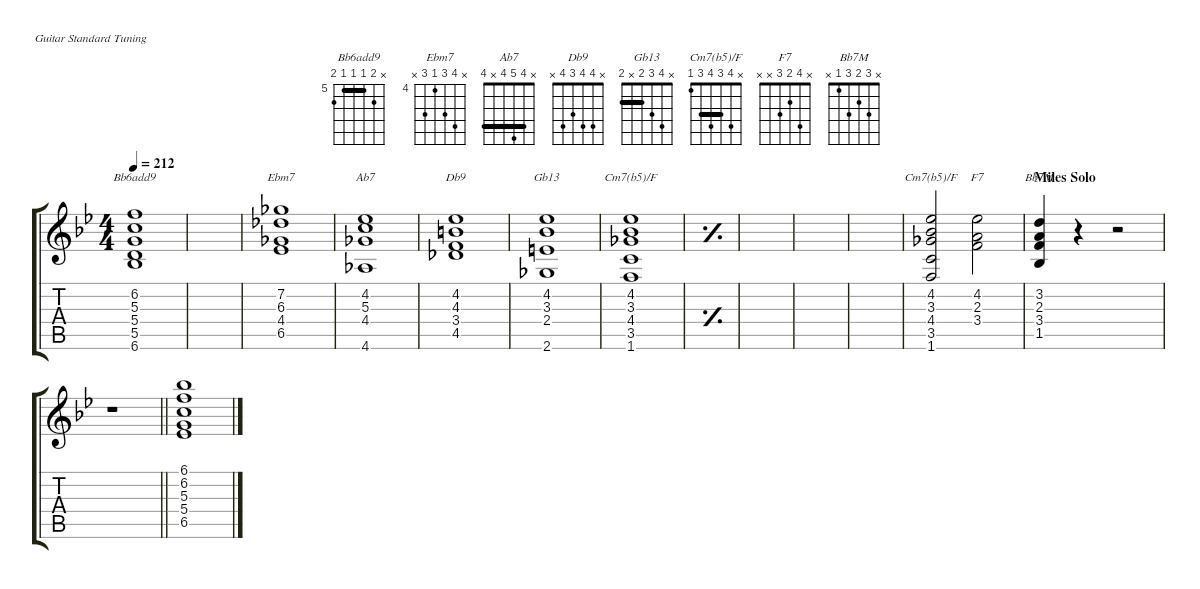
\defaultSystemsLayout 4
\hideDynamics
\bracketExtendMode groupsimilarinstruments
\singleTrackTrackNamePolicy hidden
\multiTrackTrackNamePolicy allsystems
\firstSystemTrackNameMode fullname
\otherSystemsTrackNameMode fullname
\firstSystemTrackNameOrientation horizontal
\otherSystemsTrackNameOrientation horizontal
\defaultBarNumberDisplay Hide
\track ("chords" "N-Gt") {instrument acousticguitarnylon}
\staff {score tabs}
\tuning (E4 B3 G3 D3 A2 E2)
\chord ("Bb6add9" x 6 5 5 5 6) {firstfret 5 barre (5 5)}
\chord ("Ebm7" x 7 6 4 6 x) {firstfret 4}
\chord ("Ab7" x 4 5 4 x 4) {barre (4 4)}
\chord ("Db9" x 4 4 3 4 x)
\chord ("Gb13" x 4 3 2 x 2) {barre 2}
\chord ("Cm7(b5)/F" x 4 3 4 3 1) {barre 3}
\chord ("F7" x 4 2 3 x x)
\chord ("Bb7M" x 3 2 3 1 x)
\ts (4 4)
\tempo 212
\clef g2
\scale
0.25
\ks bb
(6.6 5.5 5.4 5.3 6.2).1{ch "Bb6add9" dy mf} |
\scale
0.25 |
\scale
0.25 (6.5 4.4 6.3 7.2).1{ch "Ebm7"} |
\scale
0.25 (4.6 4.4 5.3 4.2).1{ch "Ab7"} |
\scale
0.25 (4.5 3.4 4.3 4.2).1{ch "Db9"} |
\scale
0.25 (2.6 2.4 3.3 4.2).1{ch "Gb13"} |
\scale
0.25 (1.6 3.5 4.4 3.3 4.2).1{ch "Cm7(b5)/F"} |
\simile simple
\scale
0.25 |
\scale
0.25 |
\scale
0.25 |
\scale
0.25 |
\simile none
\scale
0.25 (1.6 3.5 4.4 3.3 4.2).2{ch "Cm7(b5)/F"} (3.4 2.3 4.2).2{ch "F7"} |
\section ("" "Miles Solo")
\scale
0.25 (1.5 3.4 2.3 3.2).4{ch "Bb7M"} r.4 r.2 |
\scale
0.25
\barLineRight lightlight
r.1 |
\scale
0.25 (6.5 5.4 5.3 6.2 6.1).1 |
\scale
0.25
